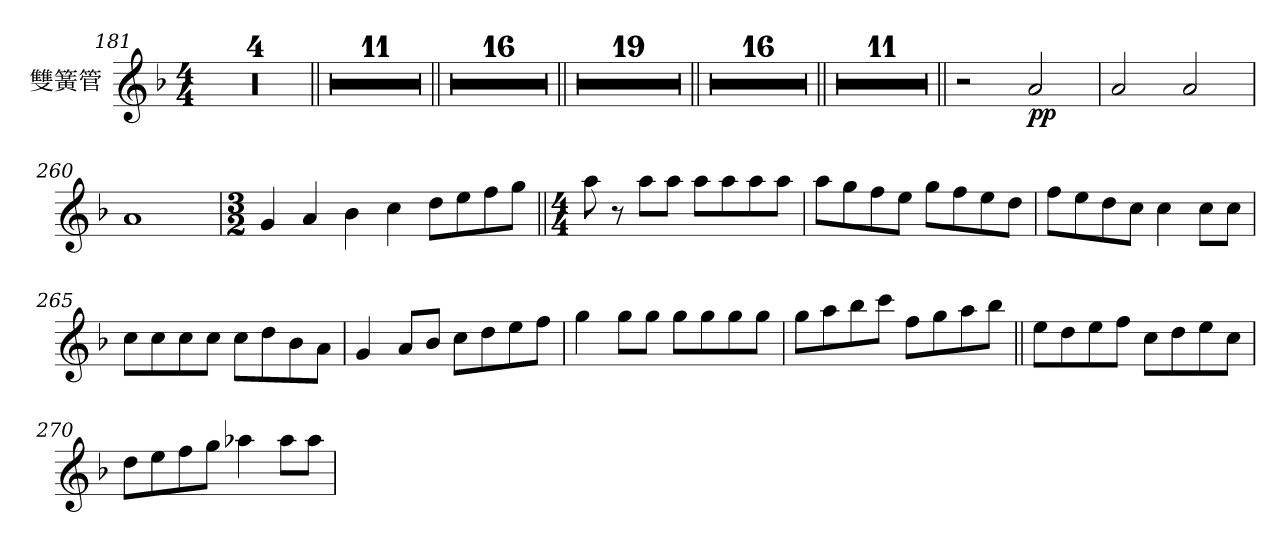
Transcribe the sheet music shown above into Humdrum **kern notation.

**kern	**dynam
*part1	*part1
*staff1	*staff1
*I"雙簧管	*
*clefG2	*
*k[b-]	*
*M4/4	*
=181	=181
1r	.
=182	=182
1r	.
=183	=183
1r	.
=184	=184
1r	.
=185||	=185||
1r	.
=186	=186
1r	.
=187	=187
1r	.
=188	=188
1r	.
=189	=189
1r	.
=190	=190
1r	.
=191	=191
1r	.
=192	=192
1r	.
=193	=193
1r	.
=194	=194
1r	.
=195	=195
1r	.
=196||	=196||
1r	.
=197	=197
1r	.
=198	=198
1r	.
=199	=199
1r	.
=200	=200
1r	.
=201	=201
1r	.
=202	=202
1r	.
=203	=203
1r	.
=204	=204
1r	.
=205	=205
1r	.
=206	=206
1r	.
=207	=207
1r	.
=208	=208
1r	.
=209	=209
1r	.
=210	=210
1r	.
=211	=211
1r	.
=212||	=212||
1r	.
=213	=213
1r	.
=214	=214
1r	.
=215	=215
1r	.
=216	=216
1r	.
=217	=217
1r	.
=218	=218
1r	.
=219	=219
1r	.
=220	=220
1r	.
=221	=221
1r	.
=222	=222
1r	.
=223	=223
1r	.
=224	=224
1r	.
=225	=225
1r	.
=226	=226
1r	.
=227	=227
1r	.
=228	=228
1r	.
=229	=229
1r	.
=230	=230
1r	.
=231||	=231||
1r	.
=232	=232
1r	.
=233	=233
1r	.
=234	=234
1r	.
=235	=235
1r	.
=236	=236
1r	.
=237	=237
1r	.
=238	=238
1r	.
=239	=239
1r	.
=240	=240
1r	.
=241	=241
1r	.
=242	=242
1r	.
=243	=243
1r	.
=244	=244
1r	.
=245	=245
1r	.
=246	=246
1r	.
!!LO:LB:g=z
=247||	=247||
1r	.
=248	=248
1r	.
=249	=249
1r	.
=250	=250
1r	.
=251	=251
1r	.
=252	=252
1r	.
=253	=253
1r	.
=254	=254
1r	.
=255	=255
1r	.
=256	=256
1r	.
=257	=257
1r	.
=258||	=258||
2r	.
!	!LO:DY:b
2a/	pp
=259	=259
2a/	.
2a/	.
=260	=260
1a	.
=261	=261
*M3/2	*
4g/	.
4a/	.
4b-\	.
4cc\	.
8dd\L	.
8ee\	.
8ff\	.
8gg\J	.
=262||	=262||
*M4/4	*
8aa\	.
8r	.
8aa\L	.
8aa\J	.
8aa\L	.
8aa\	.
8aa\	.
8aa\J	.
=263	=263
8aa\L	.
8gg\	.
8ff\	.
8ee\J	.
8gg\L	.
8ff\	.
8ee\	.
8dd\J	.
!!LO:LB:g=z
=264	=264
8ff\L	.
8ee\	.
8dd\	.
8cc\J	.
4cc\	.
8cc\L	.
8cc\J	.
=265	=265
8cc\L	.
8cc\	.
8cc\	.
8cc\J	.
8cc\L	.
8dd\	.
8b-\	.
8a\J	.
=266	=266
4g/	.
8a/L	.
8b-/J	.
8cc\L	.
8dd\	.
8ee\	.
8ff\J	.
=267	=267
4gg\	.
8gg\L	.
8gg\J	.
8gg\L	.
8gg\	.
8gg\	.
8gg\J	.
=268	=268
8gg\L	.
8aa\	.
8bb-\	.
8ccc\J	.
8ff\L	.
8gg\	.
8aa\	.
8bb-\J	.
!!LO:LB:g=z
=269||	=269||
8ee\L	.
8dd\	.
8ee\	.
8ff\J	.
8cc\L	.
8dd\	.
8ee\	.
8cc\J	.
=270	=270
8dd\L	.
8ee\	.
8ff\	.
8gg\J	.
4aa-X\	.
8aa-\L	.
8aa-\J	.
=	=
*-	*-
